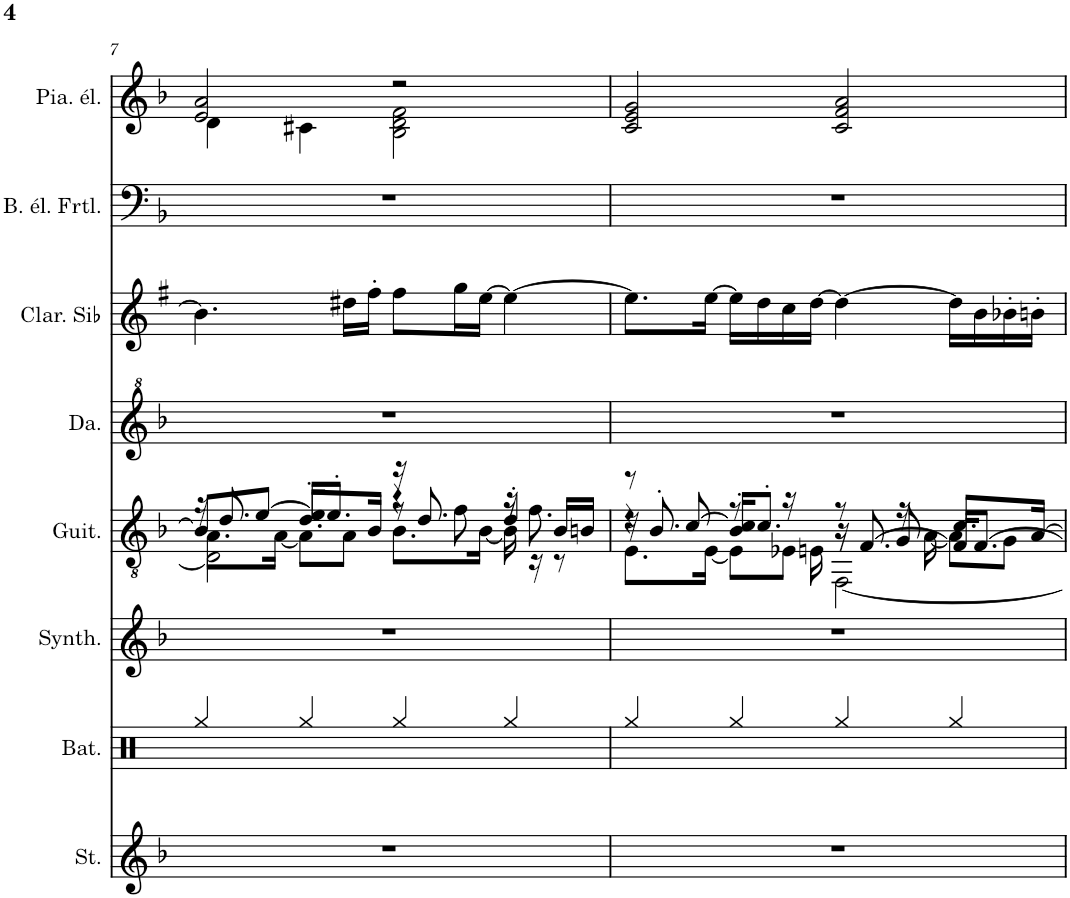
**kern	**kern	**kern	**kern	**kern	**kern	**kern	**kern
*part8	*part7	*part6	*part5	*part4	*part3	*part2	*part1
*staff8	*staff7	*staff6	*staff5	*staff4	*staff3	*staff2	*staff1
*I"Cordes	*I"Batterie	*I"Synthétiseur de dents de scie	*I"Guitare acoustique	*I"Danso	*I"Clarinette en Sib	*I"Basse électrique fretless	*I"Piano électrique
*	*I'Bat.	*I'Synth.	*I'Guit.	*I'Da.	*I'Clar. Sib	*I'B. él. Frtl.	*I'Pia. él.
!!LO:PB:g=z
*clefG2	*clefX	*clefG2	*clefGv2	*clefG^2	*clefG2	*clefF4	*clefG2
*	*	*	*	*	*Trd1c2	*Trd7c12	*
*k[b-]	*k[]	*k[b-]	*k[b-]	*k[b-]	*k[f#]	*k[b-]	*k[b-]
*M4/4	*M4/4	*M4/4	*M4/4	*M4/4	*M4/4	*M4/4	*M4/4
=7	=7	=7	=7	=7	=7	=7	=7
*	*	*	*^	*	*	*	*^
*	*	*	*	*^	*	*	*	*	*
*	*	*	*	*	*^	*	*	*	*	*
1r	4Rgg/	1r	8B-/L]	2D\]	16r	8.A\L	1r	4.b\]	1r	2e/ 2a/	4d\
.	.	.	.	.	8.d/	.	.	.	.	.	.
.	.	.	[8e/J	.	.	.	.	.	.	.	.
.	.	.	.	.	.	[16A\Jk	.	.	.	.	.
.	4Rgg/	.	16e/KL]	.	8.d'/L	8A\L]	.	.	.	.	4c#X\
.	.	.	8.e'/J	.	.	.	.	.	.	.	.
.	.	.	.	.	.	8A\J	.	16dd#X\LL	.	.	.
.	.	.	.	.	16B-/Jk	.	.	16ff#'\JJ	.	.	.
.	4Rgg/	.	16r	8r	4r	8.B-\L	.	8ff#\L	.	2r	2B-\ 2d\ 2f\
.	.	.	8.d/	.	.	.	.	.	.	.	.
.	.	.	.	8f\	.	.	.	16gg\L	.	.	.
.	.	.	.	.	.	[16B-\Jk	.	[16ee\JJ	.	.	.
.	4Rgg/	.	4d'/	16r	8r	16B-\]	.	4ee\_	.	.	.
.	.	.	.	8.f'\	.	16r	.	.	.	.	.
.	.	.	.	.	16B-/LL	8r	.	.	.	.	.
.	.	.	.	.	16Bn/JJ	.	.	.	.	.	.
*	*	*	*	*	*	*	*	*	*	*v	*v
=8	=8	=8	=8	=8	=8	=8	=8	=8	=8	=8
1r	4Rgg/	1r	8r	4r	16r	8.E\L	1r	8.ee\L]	1r	2c/ 2e/ 2g/
.	.	.	.	.	8.B-'/	.	.	.	.	.
.	.	.	[8c/	.	.	.	.	.	.	.
.	.	.	.	.	.	[16E\Jk	.	[16ee\Jk	.	.
.	4Rgg/	.	16c/KL]	8r	4B-'/	8E\L]	.	16ee\LL]	.	.
.	.	.	8.c'/J	.	.	.	.	16dd\	.	.
.	.	.	.	16r	.	8E-X\J	.	16cc\	.	.
.	.	.	.	16En\	.	.	.	[16dd\JJ	.	.
.	4Rgg/	.	8r	8r	16r	[2FF\	.	4dd\_	.	2c/ 2f/ 2a/
.	.	.	.	.	[8.F/	.	.	.	.	.
.	.	.	8G/	16r	.	.	.	.	.	.
.	.	.	.	[16A\	.	.	.	.	.	.
.	4Rgg/	.	8.c/L	8A\L]	16F/KL]	.	.	16dd\LL]	.	.
.	.	.	.	.	[8.F/J	.	.	16b\	.	.
.	.	.	.	8G\J	.	.	.	16b-X'\	.	.
.	.	.	[16A/Jk	.	.	.	.	16bn'\JJ	.	.
*	*	*	*v	*v	*v	*v	*	*	*	*
=	=	=	=	=	=	=	=
*-	*-	*-	*-	*-	*-	*-	*-
